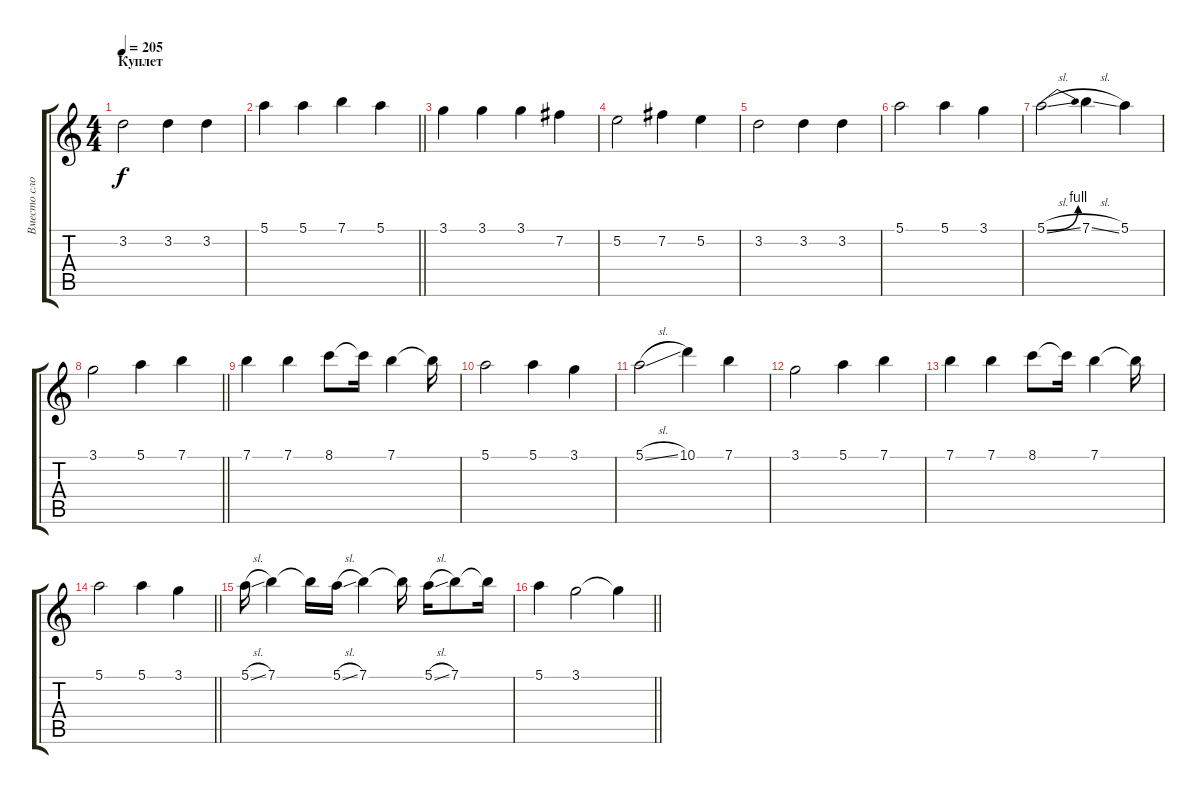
\track ("Вместо слов" "Вместо сло") {instrument distortionguitar}
\staff {score tabs}
\tuning (E4 B3 G3 D3 A2 E2) {hide}
\ts (4 4)
\section ("" "Куплет")
\tempo 205
\clef g2
\ks c
3.2.2{dy f} 3.2.4 3.2.4 |
\barLineRight lightlight
5.1.4 5.1.4 7.1.4 5.1.4 |
3.1.4 3.1.4 3.1.4 7.2.4 |
5.2.2 7.2.4 5.2.4 |
3.2.2 3.2.4 3.2.4 |
5.1.2 5.1.4 3.1.4 |
5.1{be (bend 0 0 60 4) sl}.2 7.1{sl}.4 5.1.4 |
\barLineRight lightlight
3.1.2 5.1.4 7.1.4 |
7.1.4 7.1.4 8.1.8 8.1{t}.16 7.1.4 7.1{t}.16 |
5.1.2 5.1.4 3.1.4 |
5.1{sl}.2 10.1.4 7.1.4 |
3.1.2 5.1.4 7.1.4 |
7.1.4 7.1.4 8.1.8 8.1{t}.16 7.1.4 7.1{t}.16 |
\barLineRight lightlight
5.1.2 5.1.4 3.1.4 |
5.1{sl}.16 7.1.4 7.1{t}.16 5.1{sl}.16 7.1.4 7.1{t}.16 5.1{sl}.16 7.1.8 7.1{t}.16 |
\barLineRight lightlight
5.1.4 3.1.2 3.1{t}.4
